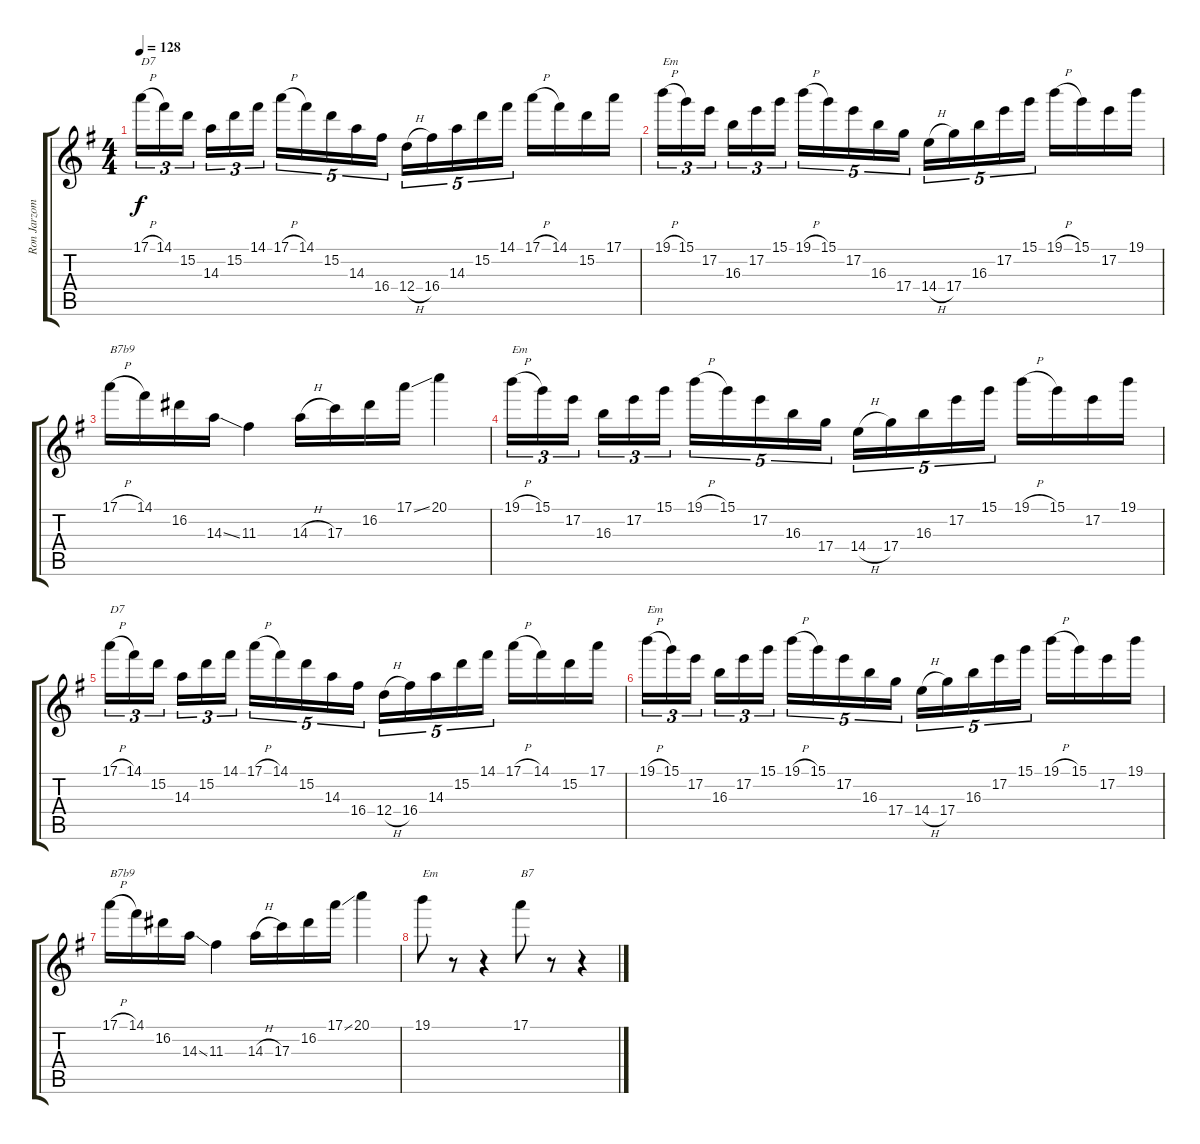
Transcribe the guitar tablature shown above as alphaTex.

\track ("Ron Jarzombek (Left Channel)" "Ron Jarzom") {instrument distortionguitar}
\staff {score tabs}
\tuning (E4 B3 G3 D3 A2 E2) {hide}
\ts (4 4)
\tempo 128
\clef g2
\ks eminor
17.1{h}.16{tu (3 2) txt "D7" dy f} 14.1.16{tu (3 2)} 15.2.16{tu (3 2)} 14.3.16{tu (3 2)} 15.2.16{tu (3 2)} 14.1.16{tu (3 2)} 17.1{h}.16{tu (5 4)} 14.1.16{tu (5 4)} 15.2.16{tu (5 4)} 14.3.16{tu (5 4)} 16.4.16{tu (5 4)} 12.4{h}.16{tu (5 4)} 16.4.16{tu (5 4)} 14.3.16{tu (5 4)} 15.2.16{tu (5 4)} 14.1.16{tu (5 4)} 17.1{h}.16 14.1.16 15.2.16 17.1.16 |
19.1{h}.16{tu (3 2) txt "Em"} 15.1.16{tu (3 2)} 17.2.16{tu (3 2)} 16.3.16{tu (3 2)} 17.2.16{tu (3 2)} 15.1.16{tu (3 2)} 19.1{h}.16{tu (5 4)} 15.1.16{tu (5 4)} 17.2.16{tu (5 4)} 16.3.16{tu (5 4)} 17.4.16{tu (5 4)} 14.4{h}.16{tu (5 4)} 17.4.16{tu (5 4)} 16.3.16{tu (5 4)} 17.2.16{tu (5 4)} 15.1.16{tu (5 4)} 19.1{h}.16 15.1.16 17.2.16 19.1.16 |
17.1{h}.16{txt "B7b9"} 14.1.16 16.2.16 14.3{ss}.16 11.3.4 14.3{h}.16 17.3.16 16.2.16 17.1{ss}.16 20.1.4 |
19.1{h}.16{tu (3 2) txt "Em"} 15.1.16{tu (3 2)} 17.2.16{tu (3 2)} 16.3.16{tu (3 2)} 17.2.16{tu (3 2)} 15.1.16{tu (3 2)} 19.1{h}.16{tu (5 4)} 15.1.16{tu (5 4)} 17.2.16{tu (5 4)} 16.3.16{tu (5 4)} 17.4.16{tu (5 4)} 14.4{h}.16{tu (5 4)} 17.4.16{tu (5 4)} 16.3.16{tu (5 4)} 17.2.16{tu (5 4)} 15.1.16{tu (5 4)} 19.1{h}.16 15.1.16 17.2.16 19.1.16 |
17.1{h}.16{tu (3 2) txt "D7"} 14.1.16{tu (3 2)} 15.2.16{tu (3 2)} 14.3.16{tu (3 2)} 15.2.16{tu (3 2)} 14.1.16{tu (3 2)} 17.1{h}.16{tu (5 4)} 14.1.16{tu (5 4)} 15.2.16{tu (5 4)} 14.3.16{tu (5 4)} 16.4.16{tu (5 4)} 12.4{h}.16{tu (5 4)} 16.4.16{tu (5 4)} 14.3.16{tu (5 4)} 15.2.16{tu (5 4)} 14.1.16{tu (5 4)} 17.1{h}.16 14.1.16 15.2.16 17.1.16 |
19.1{h}.16{tu (3 2) txt "Em"} 15.1.16{tu (3 2)} 17.2.16{tu (3 2)} 16.3.16{tu (3 2)} 17.2.16{tu (3 2)} 15.1.16{tu (3 2)} 19.1{h}.16{tu (5 4)} 15.1.16{tu (5 4)} 17.2.16{tu (5 4)} 16.3.16{tu (5 4)} 17.4.16{tu (5 4)} 14.4{h}.16{tu (5 4)} 17.4.16{tu (5 4)} 16.3.16{tu (5 4)} 17.2.16{tu (5 4)} 15.1.16{tu (5 4)} 19.1{h}.16 15.1.16 17.2.16 19.1.16 |
17.1{h}.16{txt "B7b9"} 14.1.16 16.2.16 14.3{ss}.16 11.3.4 14.3{h}.16 17.3.16 16.2.16 17.1{ss}.16 20.1.4 |
19.1.8{txt "Em"} r.8 r.4 17.1.8{txt "B7"} r.8 r.4
